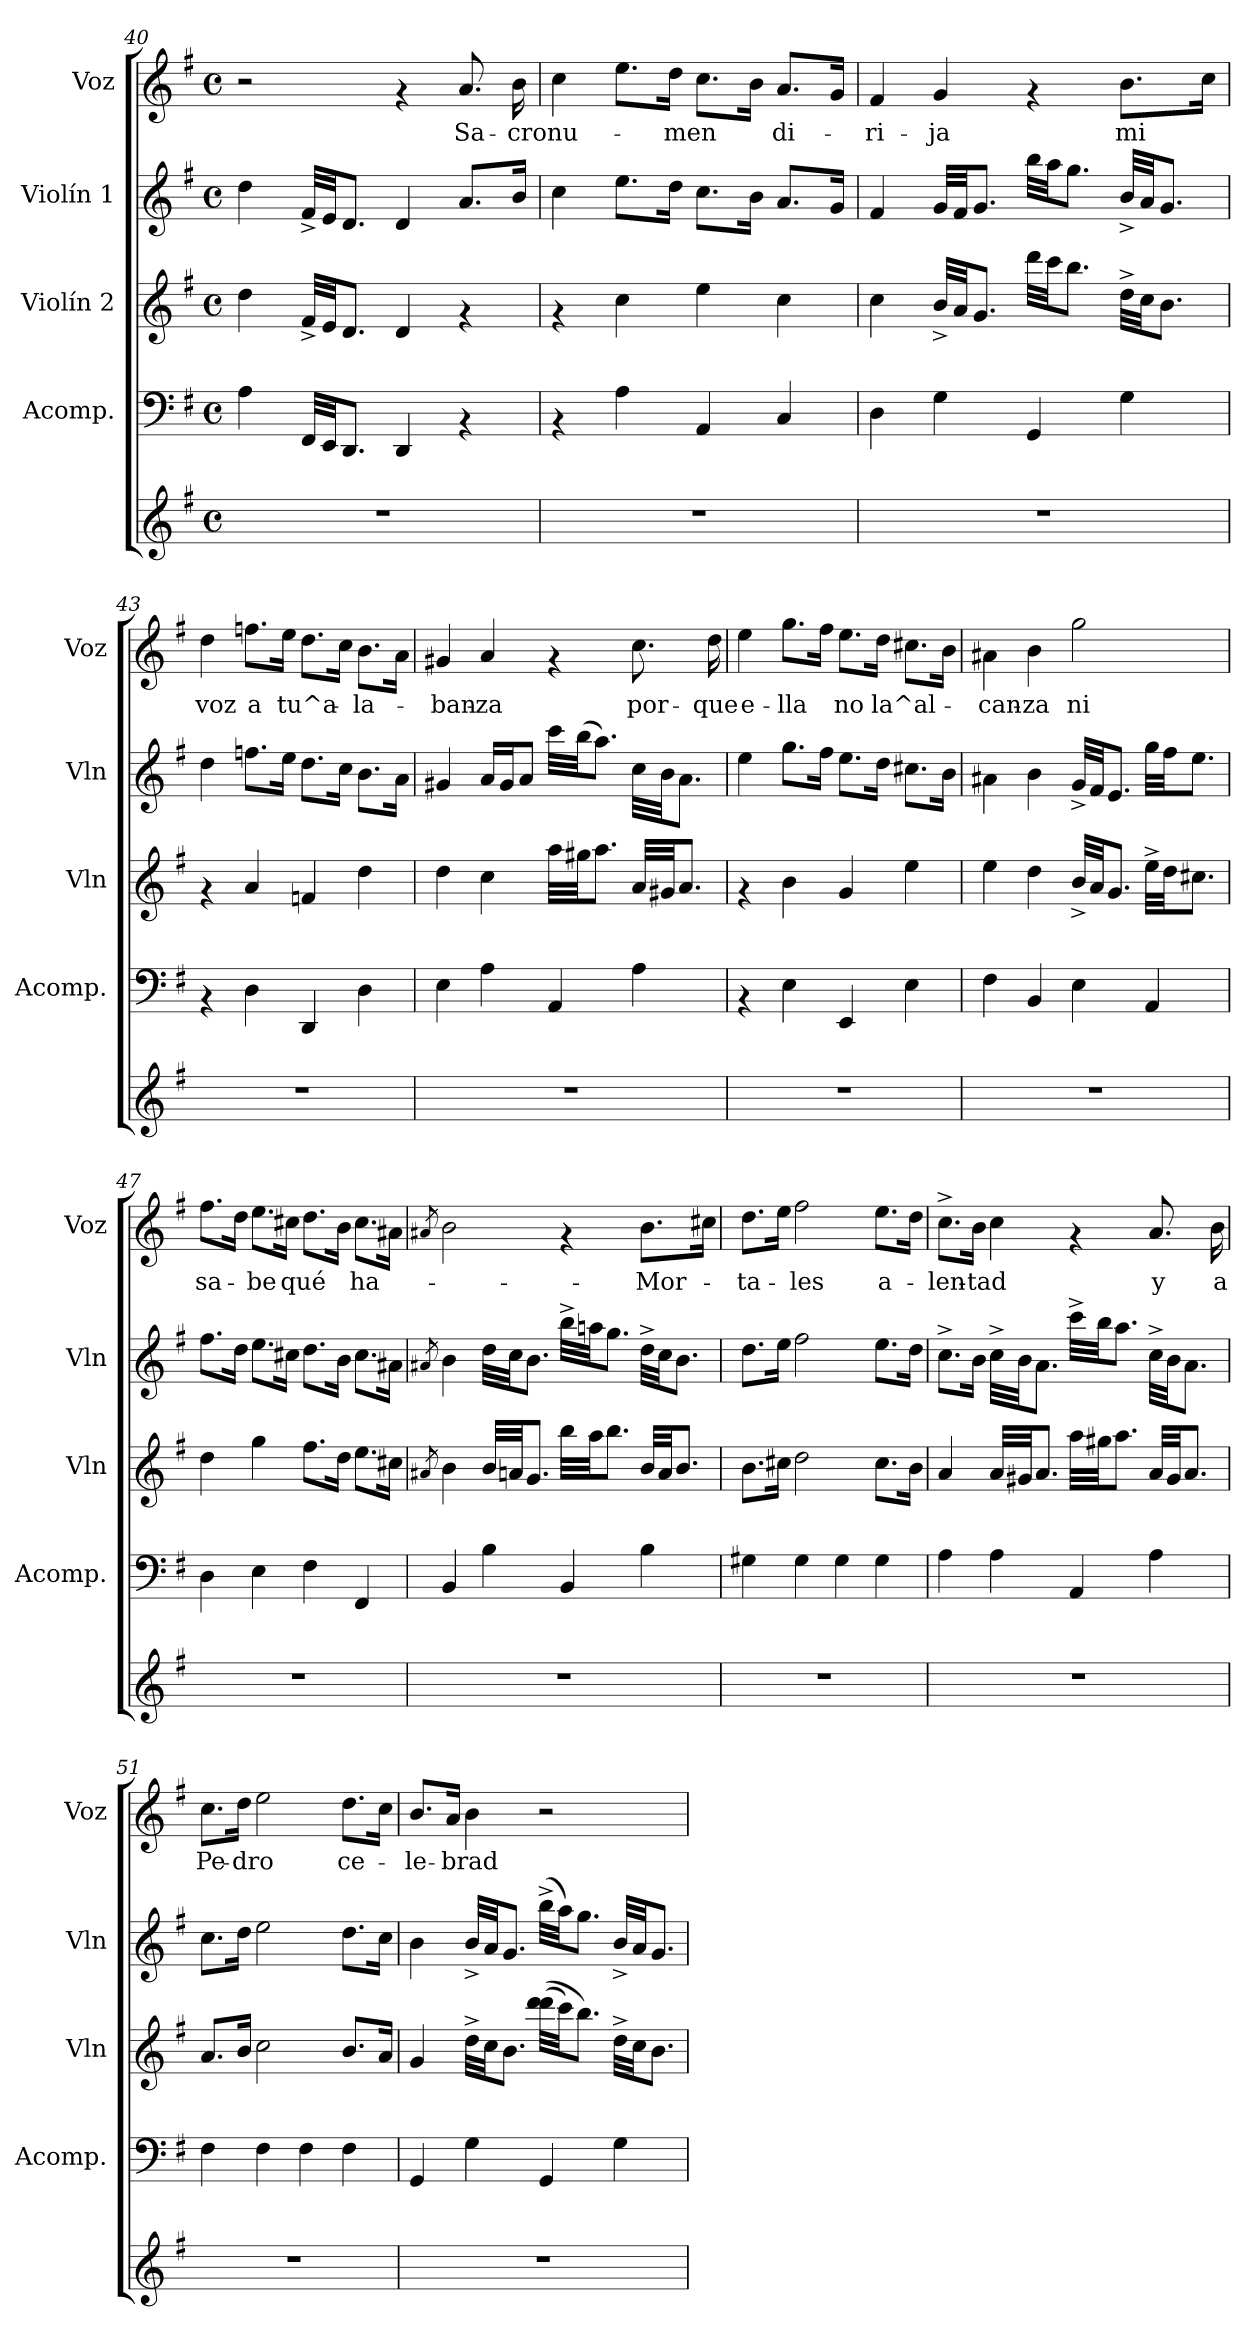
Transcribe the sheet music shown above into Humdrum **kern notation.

**kern	**kern	**kern	**kern	**kern	**text
*part5	*part4	*part3	*part2	*part1	*part1
*staff5	*staff4	*staff3	*staff2	*staff1	*staff1
*	*I"Acomp.	*I"Violín 2	*I"Violín 1	*I"Voz	*
*	*I'Acomp.	*I'Vln	*I'Vln	*I'Voz	*
!!LO:LB:g=z
*clefG2	*clefF4	*clefG2	*clefG2	*clefG2	*
*k[f#]	*k[f#]	*k[f#]	*k[f#]	*k[f#]	*
*G:	*G:	*G:	*G:	*G:	*
*M4/4	*M4/4	*M4/4	*M4/4	*M4/4	*
*met(c)	*met(c)	*met(c)	*met(c)	*met(c)	*
=40	=40	=40	=40	=40	=40
1r	4A\	4dd\	4dd\	2r	.
.	32FF#/LLL	32f#^</LLL	32f#^</LLL	.	.
.	32EE/JJ	32e/JJ	32e/JJ	.	.
.	8.DD/J	8.d/J	8.d/J	.	.
.	4DD/	4d/	4d/	4rf	.
!	!	!	!	!	!LO:LY:b
.	4rAA	4rf	8.a/L	8.a/	Sa-
!	!	!	!	!	!LO:LY:b
.	.	.	16b/Jk	16b\	-cro
=41	=41	=41	=41	=41	=41
!	!	!	!	!	!LO:LY:b
1r	4rAA	4rf	4cc\	4cc\	nu-
.	4A\	4cc\	8.ee\L	8.ee\L	.
!	!	!	!	!	!LO:LY:b
.	.	.	16dd\Jk	16dd\Jk	-men
.	4AA/	4ee\	8.cc\L	8.cc\L	.
.	.	.	16b\Jk	16b\Jk	.
!	!	!	!	!	!LO:LY:b
.	4C/	4cc\	8.a/L	8.a/L	di-
.	.	.	16g/Jk	16g/Jk	.
=42	=42	=42	=42	=42	=42
!	!	!	!	!	!LO:LY:b
1r	4D\	4cc\	4f#/	4f#/	-ri-
!	!	!	!	!	!LO:LY:b
.	4G\	32b^</LLL	32g/LLL	4g/	-ja
.	.	32a/JJ	32f#/JJ	.	.
.	.	8.g/J	8.g/J	.	.
.	4GG/	32ddd\LLL	32bb\LLL	4rf	.
.	.	32ccc\JJ	32aa\JJ	.	.
.	.	8.bb\J	8.gg\J	.	.
!	!	!	!	!	!LO:LY:b
.	4G\	32dd^>\LLL	32b^</LLL	8.b\L	mi
.	.	32cc\JJ	32a/JJ	.	.
.	.	8.b\J	8.g/J	.	.
.	.	.	.	16cc\Jk	.
!!LO:LB:g=z
=43	=43	=43	=43	=43	=43
!	!	!	!	!	!LO:LY:b
1r	4rAA	4rf	4dd\	4dd\	voz
!	!	!	!	!	!LO:LY:b
.	4D\	4a/	8.ffn\L	8.ffn\L	a
!	!	!	!	!	!LO:LY:b
.	.	.	16ee\Jk	16ee\Jk	tu^a-
.	4DD/	4fn/	8.dd\L	8.dd\L	.
.	.	.	16cc\Jk	16cc\Jk	.
!	!	!	!	!	!LO:LY:b
.	4D\	4dd\	8.b\L	8.b\L	-la-
.	.	.	16a\Jk	16a\Jk	.
=44	=44	=44	=44	=44	=44
!	!	!	!	!	!LO:LY:b
1r	4E\	4dd\	4g#X/	4g#X/	-ban-
!	!	!	!	!	!LO:LY:b
.	4A\	4cc\	16a/LL	4a/	-za
.	.	.	16g#/J	.	.
.	.	.	8a/J	.	.
.	4AA/	32aa\LLL	32ccc\LLL	4rf	.
.	.	32gg#X\JJ	(<32bb\JJ	.	.
.	.	8.aa\J	8.aa\J)	.	.
!	!	!	!	!	!LO:LY:b
.	4A\	32a/LLL	32cc\LLL	8.cc\	por-
.	.	32g#X/JJ	32b\JJ	.	.
.	.	8.a/J	8.a\J	.	.
!	!	!	!	!	!LO:LY:b
.	.	.	.	16dd\	-que
=45	=45	=45	=45	=45	=45
!	!	!	!	!	!LO:LY:b
1r	4rAA	4rf	4ee\	4ee\	e-
!	!	!	!	!	!LO:LY:b
.	4E\	4b\	8.gg\L	8.gg\L	-lla
.	.	.	16ff#\Jk	16ff#\Jk	.
!	!	!	!	!	!LO:LY:b
.	4EE/	4g/	8.ee\L	8.ee\L	no
!	!	!	!	!	!LO:LY:b
.	.	.	16dd\Jk	16dd\Jk	la^al-
.	4E\	4ee\	8.cc#X\L	8.cc#X\L	.
.	.	.	16b\Jk	16b\Jk	.
!!LO:PB:g=z
=46	=46	=46	=46	=46	=46
!	!	!	!	!	!LO:LY:b
1r	4F#\	4ee\	4a#X\	4a#X\	-can-
!	!	!	!	!	!LO:LY:b
.	4BB/	4dd\	4b\	4b\	-za
!	!	!	!	!	!LO:LY:b
.	4E\	32b^</LLL	32g^</LLL	2gg\	ni
.	.	32a/JJ	32f#/JJ	.	.
.	.	8.g/J	8.e/J	.	.
.	4AA/	32ee^>\LLL	32gg\LLL	.	.
.	.	32dd\JJ	32ff#\JJ	.	.
.	.	8.cc#X\J	8.ee\J	.	.
=47	=47	=47	=47	=47	=47
!	!	!	!	!	!LO:LY:b
1r	4D\	4dd\	8.ff#\L	8.ff#\L	sa-
.	.	.	16dd\Jk	16dd\Jk	.
!	!	!	!	!	!LO:LY:b
.	4E\	4gg\	8.ee\L	8.ee\L	-be
!	!	!	!	!	!LO:LY:b
.	.	.	16cc#X\Jk	16cc#X\Jk	qué
.	4F#\	8.ff#\L	8.dd\L	8.dd\L	.
.	.	16dd\Jk	16b\Jk	16b\Jk	.
!	!	!	!	!	!LO:LY:b
.	4FF#/	8.ee\L	8.cc#\L	8.cc#\L	ha-
.	.	16cc#X\Jk	16a#X\Jk	16a#X\Jk	.
=48	=48	=48	=48	=48	=48
.	.	8qa#X/	8qa#X/	8qa#X/	.
1r	4BB/	4b\	4b\	2b\	.
.	4B\	32b/LLL	32dd\LLL	.	.
.	.	32an/JJ	32cc\JJ	.	.
.	.	8.g/J	8.b\J	.	.
.	4BB/	32bb\LLL	32bb^>\LLL	4rf	.
.	.	32aa\JJ	32aan\JJ	.	.
.	.	8.bb\J	8.gg\J	.	.
!	!	!	!	!	!LO:LY:b
.	4B\	32b/LLL	32dd^>\LLL	8.b\L	-Mor-
.	.	32a/JJ	32cc\JJ	.	.
.	.	8.b/J	8.b\J	.	.
.	.	.	.	16cc#X\Jk	.
!!LO:LB:g=z
=49	=49	=49	=49	=49	=49
!	!	!	!	!	!LO:LY:b
1r	4G#X\	8.b\L	8.dd\L	8.dd\L	-ta-
.	.	16cc#X\Jk	16ee\Jk	16ee\Jk	.
!	!	!	!	!	!LO:LY:b
.	4G#\	2dd\	2ff#\	2ff#\	-les
.	4G#\	.	.	.	.
!	!	!	!	!	!LO:LY:b
.	4G#\	8.cc#\L	8.ee\L	8.ee\L	a-
.	.	16b\Jk	16dd\Jk	16dd\Jk	.
=50	=50	=50	=50	=50	=50
!	!	!	!	!	!LO:LY:b
1r	4A\	4a/	8.cc^>\L	8.cc^>\L	-len-
!	!	!	!	!	!LO:LY:b
.	.	.	16b\Jk	16b\Jk	-tad
.	4A\	32a/LLL	32cc^>\LLL	4cc\	.
.	.	32g#X/JJ	32b\JJ	.	.
.	.	8.a/J	8.a\J	.	.
.	4AA/	32aa\LLL	32ccc^>\LLL	4rf	.
.	.	32gg#X\JJ	32bb\JJ	.	.
.	.	8.aa\J	8.aa\J	.	.
!	!	!	!	!	!LO:LY:b
.	4A\	32a/LLL	32cc^>\LLL	8.a/	y
.	.	32g#/JJ	32b\JJ	.	.
.	.	8.a/J	8.a\J	.	.
!	!	!	!	!	!LO:LY:b
.	.	.	.	16b\	a
=51	=51	=51	=51	=51	=51
!	!	!	!	!	!LO:LY:b
1r	4F#\	8.a/L	8.cc\L	8.cc\L	Pe-
!	!	!	!	!	!LO:LY:b
.	.	16b/Jk	16dd\Jk	16dd\Jk	-dro
.	4F#\	2cc\	2ee\	2ee\	.
.	4F#\	.	.	.	.
!	!	!	!	!	!LO:LY:b
.	4F#\	8.b/L	8.dd\L	8.dd\L	ce-
.	.	16a/Jk	16cc\Jk	16cc\Jk	.
=52	=52	=52	=52	=52	=52
!	!	!	!	!	!LO:LY:b
1r	4GG/	4g/	4b\	8.b/L	-le-
!	!	!	!	!	!LO:LY:b
.	.	.	.	16a/Jk	-brad
.	4G\	32dd^>\LLL	32b^</LLL	4b\	.
.	.	32cc\JJ	32a/JJ	.	.
.	.	8.b\J	8.g/J	.	.
.	4GG/	(<(<32ddd\ 32ddd\LLL	(<32bb^>\LLL	2r	.
.	.	32ccc\JJ)	32aa\JJ)	.	.
.	.	8.bb\J)	8.gg\J	.	.
.	4G\	32dd^>\LLL	32b^</LLL	.	.
.	.	32cc\JJ	32a/JJ	.	.
.	.	8.b\J	8.g/J	.	.
=	=	=	=	=	=
*-	*-	*-	*-	*-	*-
